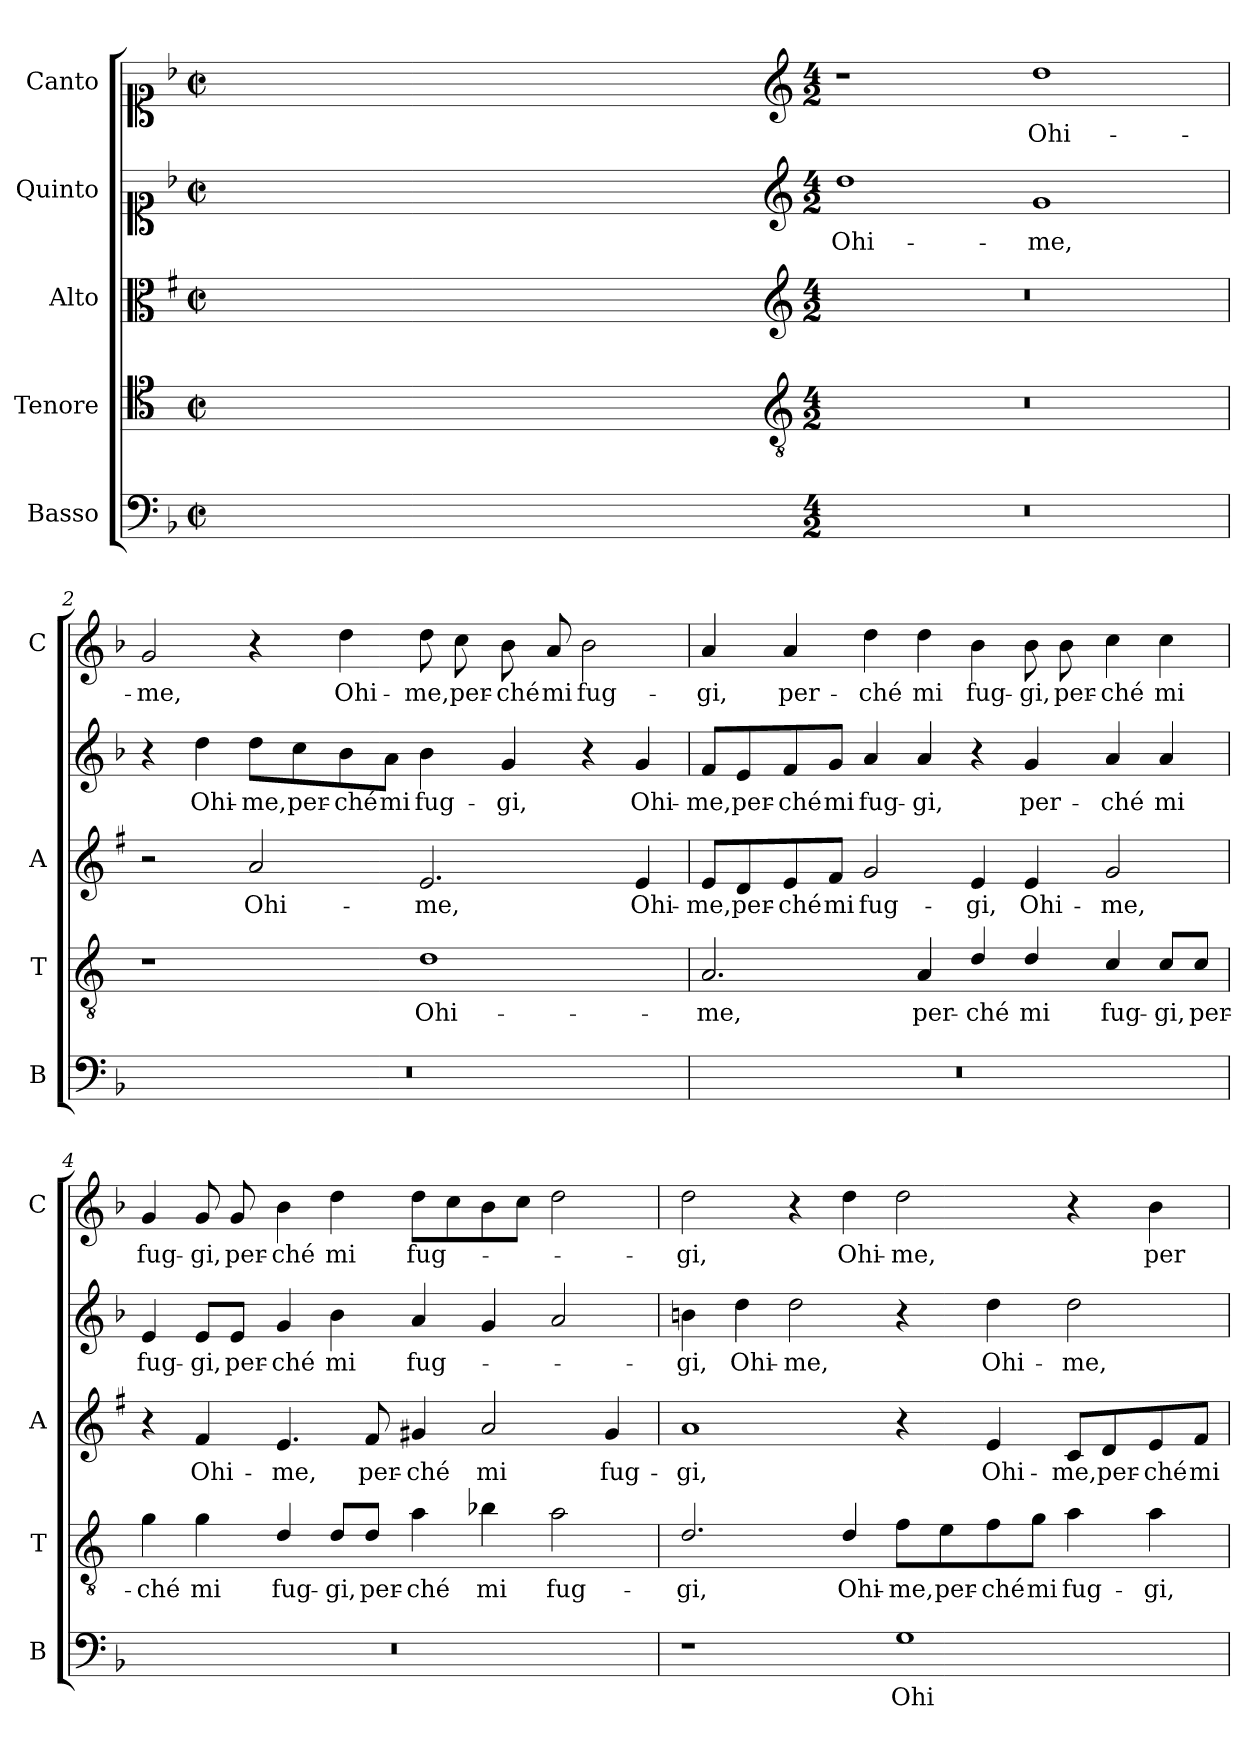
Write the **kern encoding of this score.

**kern	**text	**kern	**text	**kern	**text	**kern	**text	**kern	**text
*part5	*part5	*part4	*part4	*part3	*part3	*part2	*part2	*part1	*part1
*staff5	*staff5	*staff4	*staff4	*staff3	*staff3	*staff2	*staff2	*staff1	*staff1
*I"Basso	*	*I"Tenore	*	*I"Alto	*	*I"Quinto	*	*I"Canto	*
*I'B	*	*I'T	*	*I'A	*	*	*	*I'C	*
*clefF4	*	*clefC4	*	*clefC3	*	*clefC1	*	*clefC1	*
*	*	*ITrd4c7	*	*ITrd1c2	*	*	*	*	*
*k[b-]	*	*k[b-]	*	*k[b-]	*	*k[b-]	*	*k[b-]	*
*F:	*	*F:	*	*F:	*	*F:	*	*F:	*
*M2/2	*	*M2/2	*	*M2/2	*	*M2/2	*	*M2/2	*
*met(c|)	*	*met(c|)	*	*met(c|)	*	*met(c|)	*	*met(c|)	*
=	=	=	=	=	=	=	=	=	=
1ryy	.	1ryy	.	1ryy	.	1ryy	.	1ryy	.
=1X-	=1X-	=1X-	=1X-	=1X-	=1X-	=1X-	=1X-	=1X-	=1X-
4ryy	.	4ryy	.	4ryy	.	4ryy	.	4ryy	.
4ryy	.	4ryy	.	4ryy	.	4ryy	.	4ryy	.
4ryy	.	4ryy	.	4ryy	.	4ryy	.	4ryy	.
4ryy	.	4ryy	.	4ryy	.	4ryy	.	4ryy	.
=1-	=1-	=1-	=1-	=1-	=1-	=1-	=1-	=1-	=1-
*	*	*clefGv2	*	*clefG2	*	*clefG2	*	*clefG2	*
*M4/2	*	*M4/2	*	*M4/2	*	*M4/2	*	*M4/2	*
!	!	!	!	!	!	!	!LO:LY:b	!	!
0r	.	0r	.	0r	.	1dd	Ohi-	1r	.
!	!	!	!	!	!	!	!LO:LY:b	!	!LO:LY:b
.	.	.	.	.	.	1g	-me,	1dd	Ohi-
=2	=2	=2	=2	=2	=2	=2	=2	=2	=2
!	!	!	!	!	!	!	!	!	!LO:LY:b
0r	.	1r	.	2r	.	4r	.	2g/	-me,
!	!	!	!	!	!	!	!LO:LY:b	!	!
.	.	.	.	.	.	4dd\	Ohi-	.	.
!	!	!	!	!	!LO:LY:b	!	!LO:LY:b	!	!
.	.	.	.	2g/	Ohi-	8dd\L	-me,	4r	.
!	!	!	!	!	!	!	!LO:LY:b	!	!
.	.	.	.	.	.	8cc\	per-	.	.
!	!	!	!	!	!	!	!LO:LY:b	!	!LO:LY:b
.	.	.	.	.	.	8b-\	-ché	4dd\	Ohi-
!	!	!	!	!	!	!	!LO:LY:b	!	!
.	.	.	.	.	.	8a\J	mi	.	.
!	!	!	!LO:LY:b	!	!LO:LY:b	!	!LO:LY:b	!	!LO:LY:b
.	.	1G	Ohi-	2.d/	-me,	4b-\	fug-	8dd\	-me,
!	!	!	!	!	!	!	!	!	!LO:LY:b
.	.	.	.	.	.	.	.	8cc\	per-
!	!	!	!	!	!	!	!LO:LY:b	!	!LO:LY:b
.	.	.	.	.	.	4g/	-gi,	8b-\	-ché
!	!	!	!	!	!	!	!	!	!LO:LY:b
.	.	.	.	.	.	.	.	8a/	mi
!	!	!	!	!	!	!	!	!	!LO:LY:b
.	.	.	.	.	.	4r	.	2b-\	fug-
!	!	!	!	!	!LO:LY:b	!	!LO:LY:b	!	!
.	.	.	.	4d/	Ohi-	4g/	Ohi-	.	.
!!LO:LB:g=z
=3	=3	=3	=3	=3	=3	=3	=3	=3	=3
!	!	!	!LO:LY:b	!	!LO:LY:b	!	!LO:LY:b	!	!LO:LY:b
0r	.	2.D/	-me,	8d/L	-me,	8f/L	-me,	4a/	-gi,
!	!	!	!	!	!LO:LY:b	!	!LO:LY:b	!	!
.	.	.	.	8c/	per-	8e/	per-	.	.
!	!	!	!	!	!LO:LY:b	!	!LO:LY:b	!	!LO:LY:b
.	.	.	.	8d/	-ché	8f/	-ché	4a/	per-
!	!	!	!	!	!LO:LY:b	!	!LO:LY:b	!	!
.	.	.	.	8e/J	mi	8g/J	mi	.	.
!	!	!	!	!	!LO:LY:b	!	!LO:LY:b	!	!LO:LY:b
.	.	.	.	2f/	fug-	4a/	fug-	4dd\	-ché
!	!	!	!LO:LY:b	!	!	!	!LO:LY:b	!	!LO:LY:b
.	.	4D/	per-	.	.	4a/	-gi,	4dd\	mi
!	!	!	!LO:LY:b	!	!LO:LY:b	!	!	!	!LO:LY:b
.	.	4G/	-ché	4d/	-gi,	4r	.	4b-\	fug-
!	!	!	!LO:LY:b	!	!LO:LY:b	!	!LO:LY:b	!	!LO:LY:b
.	.	4G/	mi	4d/	Ohi-	4g/	per-	8b-\	-gi,
!	!	!	!	!	!	!	!	!	!LO:LY:b
.	.	.	.	.	.	.	.	8b-\	per-
!	!	!	!LO:LY:b	!	!LO:LY:b	!	!LO:LY:b	!	!LO:LY:b
.	.	4F/	fug-	2f/	-me,	4a/	-ché	4cc\	-ché
!	!	!	!LO:LY:b	!	!	!	!LO:LY:b	!	!LO:LY:b
.	.	8F/L	-gi,	.	.	4a/	mi	4cc\	mi
!	!	!	!LO:LY:b	!	!	!	!	!	!
.	.	8F/J	per-	.	.	.	.	.	.
=4	=4	=4	=4	=4	=4	=4	=4	=4	=4
!	!	!	!LO:LY:b	!	!	!	!LO:LY:b	!	!LO:LY:b
0r	.	4c\	-ché	4r	.	4e/	fug-	4g/	fug-
!	!	!	!LO:LY:b	!	!LO:LY:b	!	!LO:LY:b	!	!LO:LY:b
.	.	4c\	mi	4e/	Ohi-	8e/L	-gi,	8g/	-gi,
!	!	!	!	!	!	!	!LO:LY:b	!	!LO:LY:b
.	.	.	.	.	.	8e/J	per-	8g/	per-
!	!	!	!LO:LY:b	!	!LO:LY:b	!	!LO:LY:b	!	!LO:LY:b
.	.	4G/	fug-	4.d/	-me,	4g/	-ché	4b-\	-ché
!	!	!	!LO:LY:b	!	!	!	!LO:LY:b	!	!LO:LY:b
.	.	8G/L	-gi,	.	.	4b-\	mi	4dd\	mi
!	!	!	!LO:LY:b	!	!LO:LY:b	!	!	!	!
.	.	8G/J	per-	8e/	per-	.	.	.	.
!	!	!	!LO:LY:b	!	!LO:LY:b	!	!LO:LY:b	!	!LO:LY:b
.	.	4d\	-ché	4f#X/	-ché	4a/	fug-	8dd\L	fug-
.	.	.	.	.	.	.	.	8cc\	.
!	!	!	!LO:LY:b	!	!LO:LY:b	!	!	!	!
.	.	4e-X\	mi	2g/	mi	4g/	.	8b-\	.
.	.	.	.	.	.	.	.	8cc\J	.
!	!	!	!LO:LY:b	!	!	!	!	!	!
.	.	2d\	fug-	.	.	2a/	.	2dd\	.
!	!	!	!	!	!LO:LY:b	!	!	!	!
.	.	.	.	4f#/	fug-	.	.	.	.
!!LO:LB:g=z
=5	=5	=5	=5	=5	=5	=5	=5	=5	=5
!	!	!	!LO:LY:b	!	!LO:LY:b	!	!LO:LY:b	!	!LO:LY:b
1r	.	2.G/	-gi,	1g	-gi,	4bn\	-gi,	2dd\	-gi,
!	!	!	!	!	!	!	!LO:LY:b	!	!
.	.	.	.	.	.	4dd\	Ohi-	.	.
!	!	!	!	!	!	!	!LO:LY:b	!	!
.	.	.	.	.	.	2dd\	-me,	4r	.
!	!	!	!LO:LY:b	!	!	!	!	!	!LO:LY:b
.	.	4G/	Ohi-	.	.	.	.	4dd\	Ohi-
!	!LO:LY:b	!	!LO:LY:b	!	!	!	!	!	!LO:LY:b
1G	Ohi-	8B-\L	-me,	4r	.	4r	.	2dd\	-me,
!	!	!	!LO:LY:b	!	!	!	!	!	!
.	.	8A\	per-	.	.	.	.	.	.
!	!	!	!LO:LY:b	!	!LO:LY:b	!	!LO:LY:b	!	!
.	.	8B-\	-ché	4d/	Ohi-	4dd\	Ohi-	.	.
!	!	!	!LO:LY:b	!	!	!	!	!	!
.	.	8c\J	mi	.	.	.	.	.	.
!	!	!	!LO:LY:b	!	!LO:LY:b	!	!LO:LY:b	!	!
.	.	4d\	fug-	8B-/L	-me,	2dd\	-me,	4r	.
!	!	!	!	!	!LO:LY:b	!	!	!	!
.	.	.	.	8c/	per-	.	.	.	.
!	!	!	!LO:LY:b	!	!LO:LY:b	!	!	!	!LO:LY:b
.	.	4d\	-gi,	8d/	-ché	.	.	4b-\	per-
!	!	!	!	!	!LO:LY:b	!	!	!	!
.	.	.	.	8e/J	mi	.	.	.	.
=	=	=	=	=	=	=	=	=	=
*-	*-	*-	*-	*-	*-	*-	*-	*-	*-
